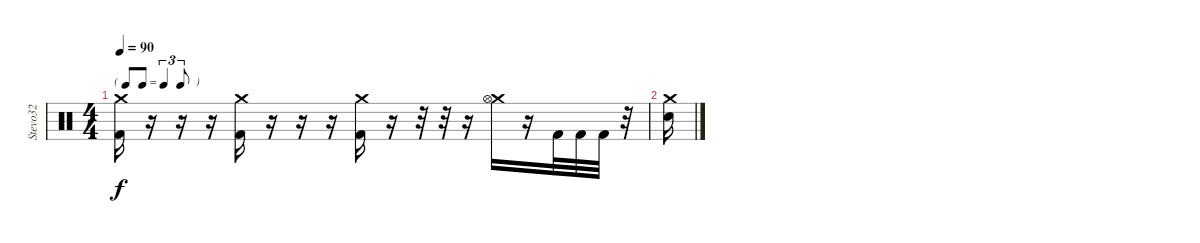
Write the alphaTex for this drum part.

\track ("Stevo32" "Stevo32") {instrument percussion}
\staff {score}
\articulation defaults
\ts (4 4)
\tf triplet8th
\tempo 90
\clef neutral
\ks c
("Crash medium (hit)" "Kick (hit) 2").16{dy f} r.16{volume 0} r.16 r.16 ("Crash medium (hit)" "Kick (hit) 2").16{volume 13} r.16{volume 0} r.16 r.16 ("Crash medium (hit)" "Kick (hit) 2").16{volume 13} r.16{volume 0} r.32 r.32 r.16 ("Crash medium (hit)" "Hi-Hat (open)").16{volume 16} r.16{volume 0} "Kick (hit) 2".32{volume 16} "Kick (hit) 2".32 "Kick (hit) 2".32 r.32 |
("Crash medium (hit)" "Electric Snare (hit)").16
